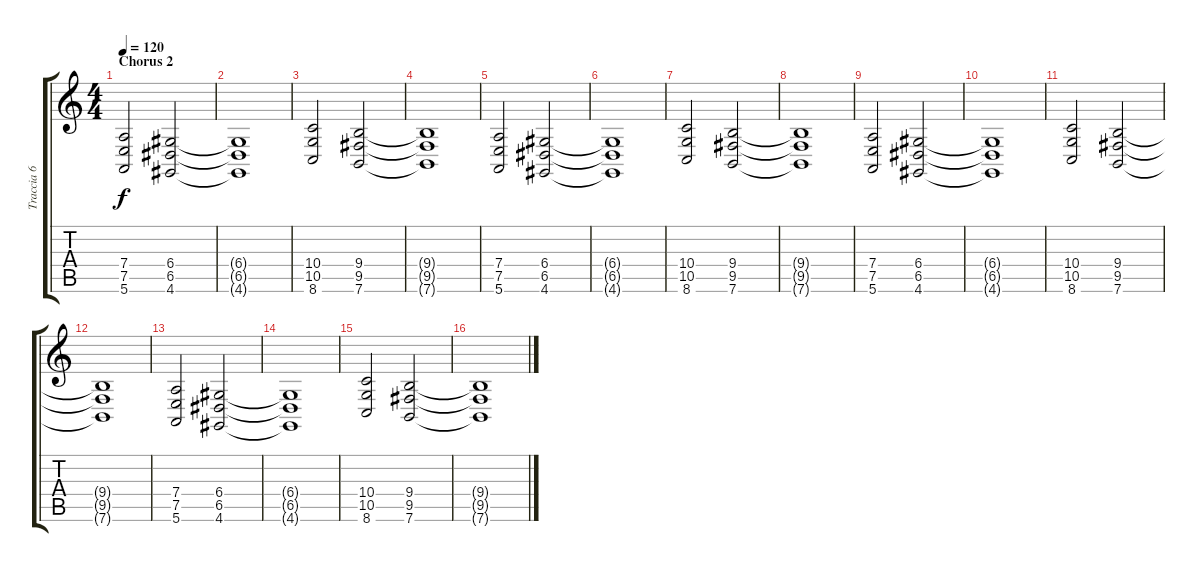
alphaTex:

\track ("Traccia 6" "Traccia 6") {instrument choiraahs}
\staff {score tabs}
\tuning (E4 B3 G3 D3 A2 E2) {hide}
\ts (4 4)
\section ("" "Chorus 2")
\tempo 120
\clef g2
\ks c
(7.4 7.5 5.6).2{dy f instrument choiraahs} (6.4 6.5 4.6).2 |
(6.4{t} 6.5{t} 4.6{t}).1 |
(10.4 10.5 8.6).2 (9.4 9.5 7.6).2 |
(9.4{t} 9.5{t} 7.6{t}).1 |
(7.4 7.5 5.6).2 (6.4 6.5 4.6).2 |
(6.4{t} 6.5{t} 4.6{t}).1 |
(10.4 10.5 8.6).2 (9.4 9.5 7.6).2 |
(9.4{t} 9.5{t} 7.6{t}).1 |
(7.4 7.5 5.6).2 (6.4 6.5 4.6).2 |
(6.4{t} 6.5{t} 4.6{t}).1 |
(10.4 10.5 8.6).2 (9.4 9.5 7.6).2 |
(9.4{t} 9.5{t} 7.6{t}).1 |
(7.4 7.5 5.6).2 (6.4 6.5 4.6).2 |
(6.4{t} 6.5{t} 4.6{t}).1 |
(10.4 10.5 8.6).2 (9.4 9.5 7.6).2 |
(9.4{t} 9.5{t} 7.6{t}).1
